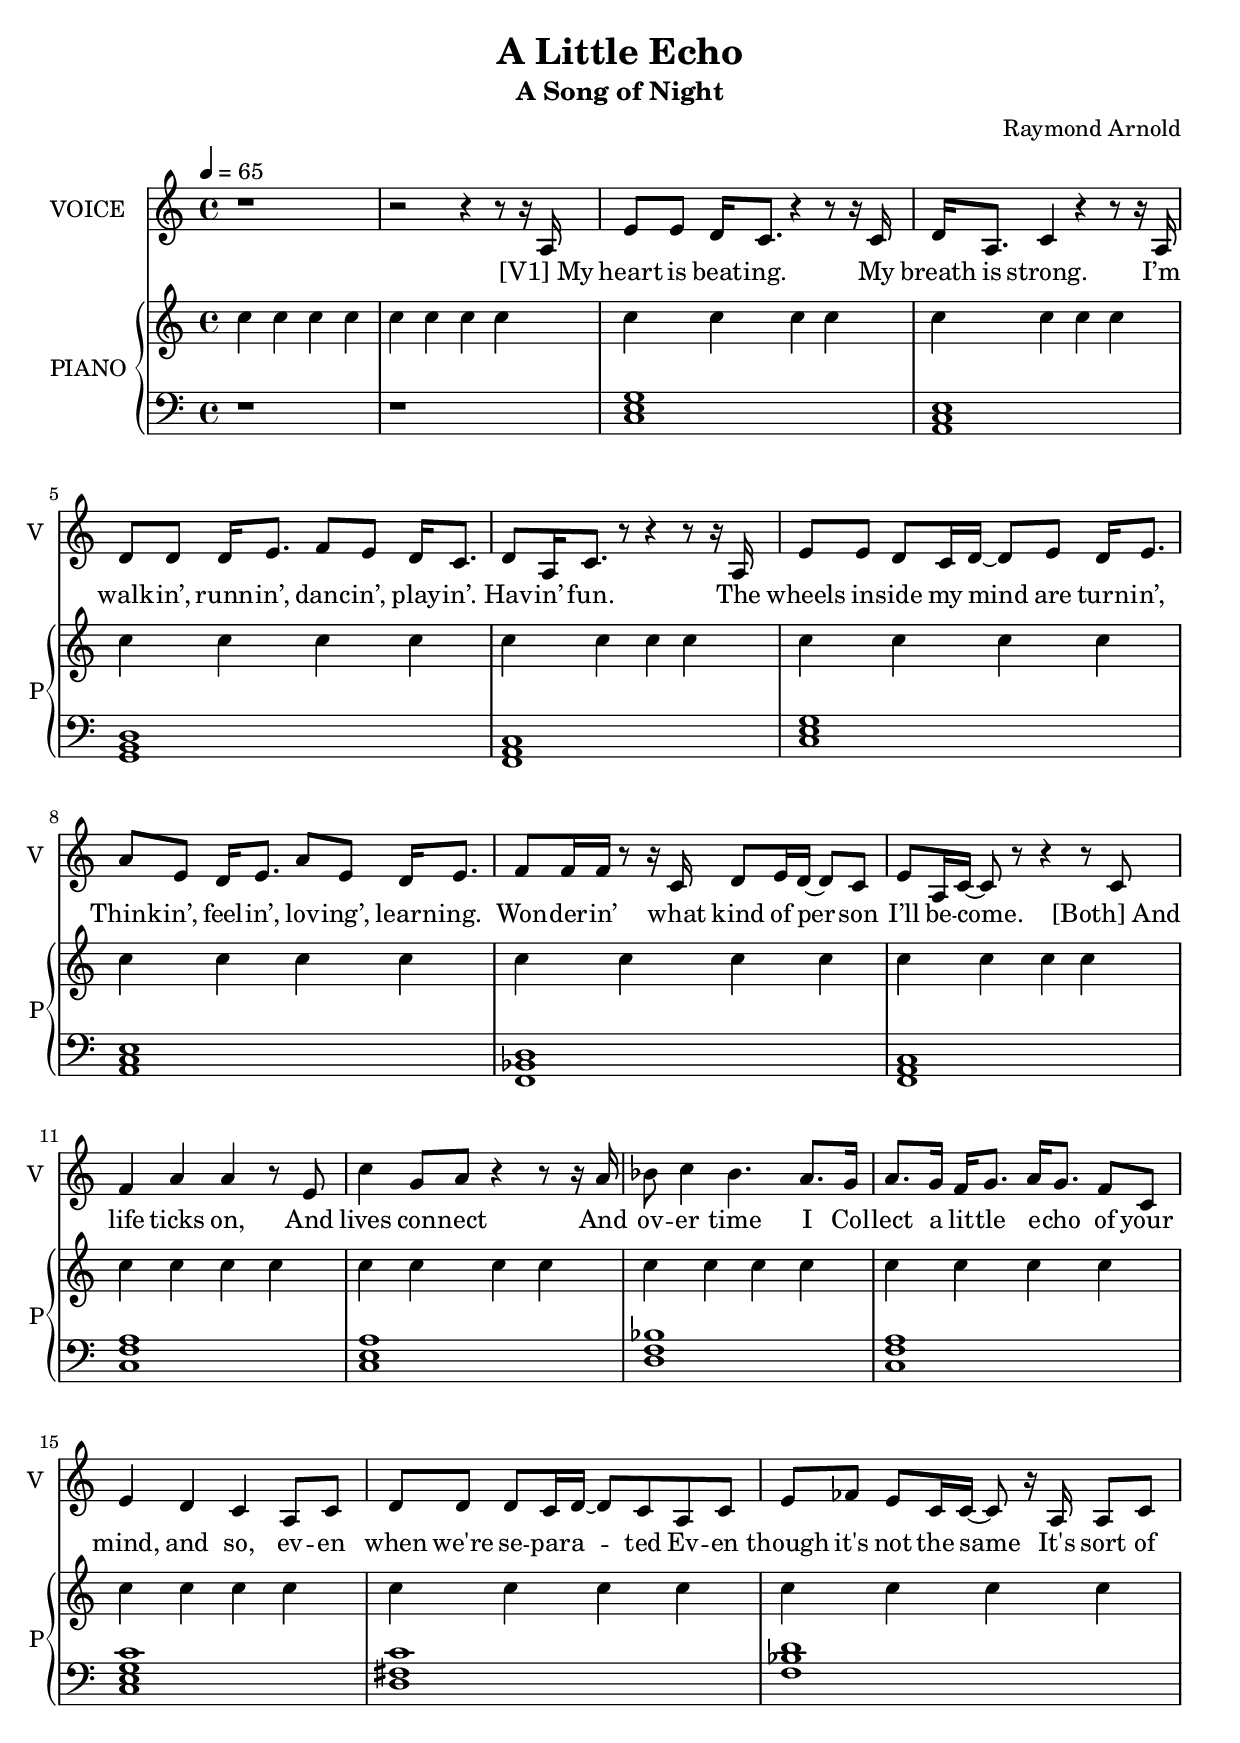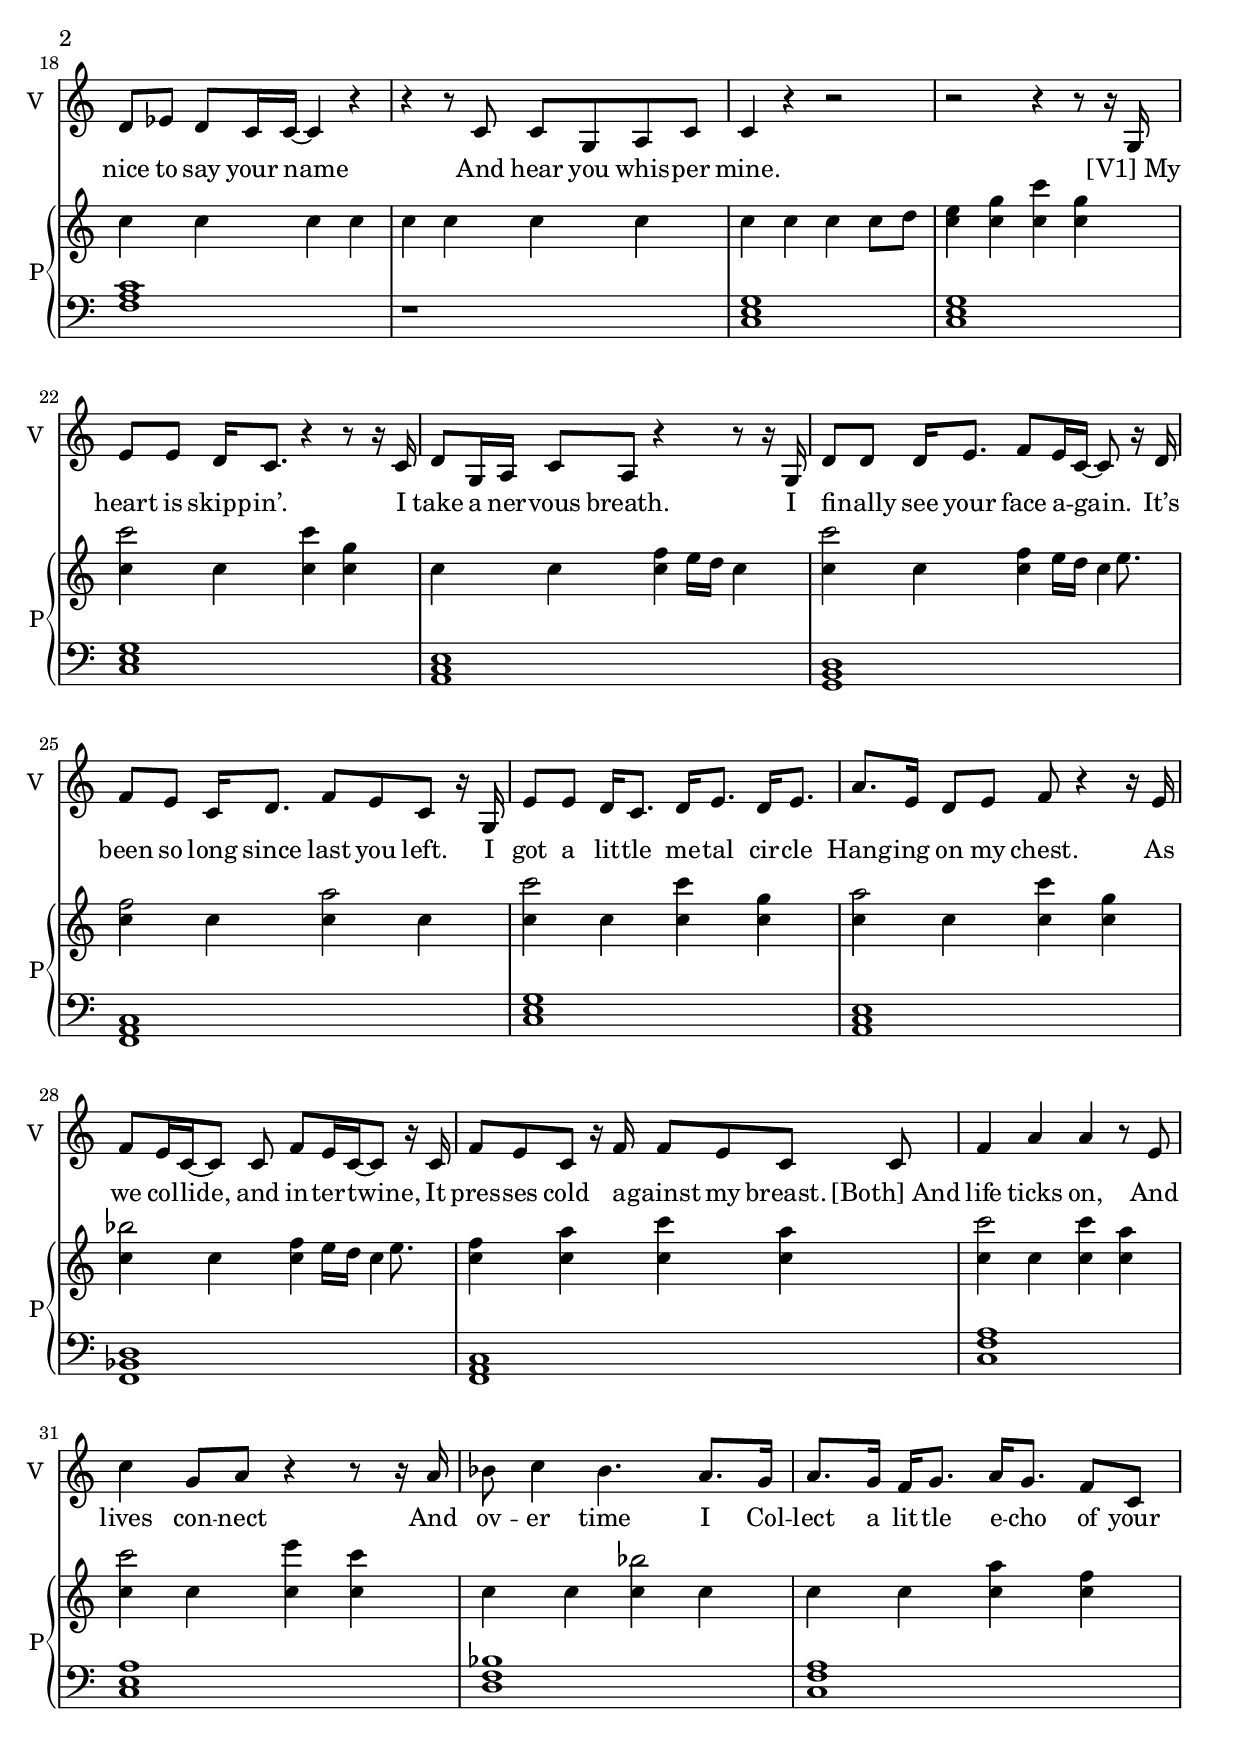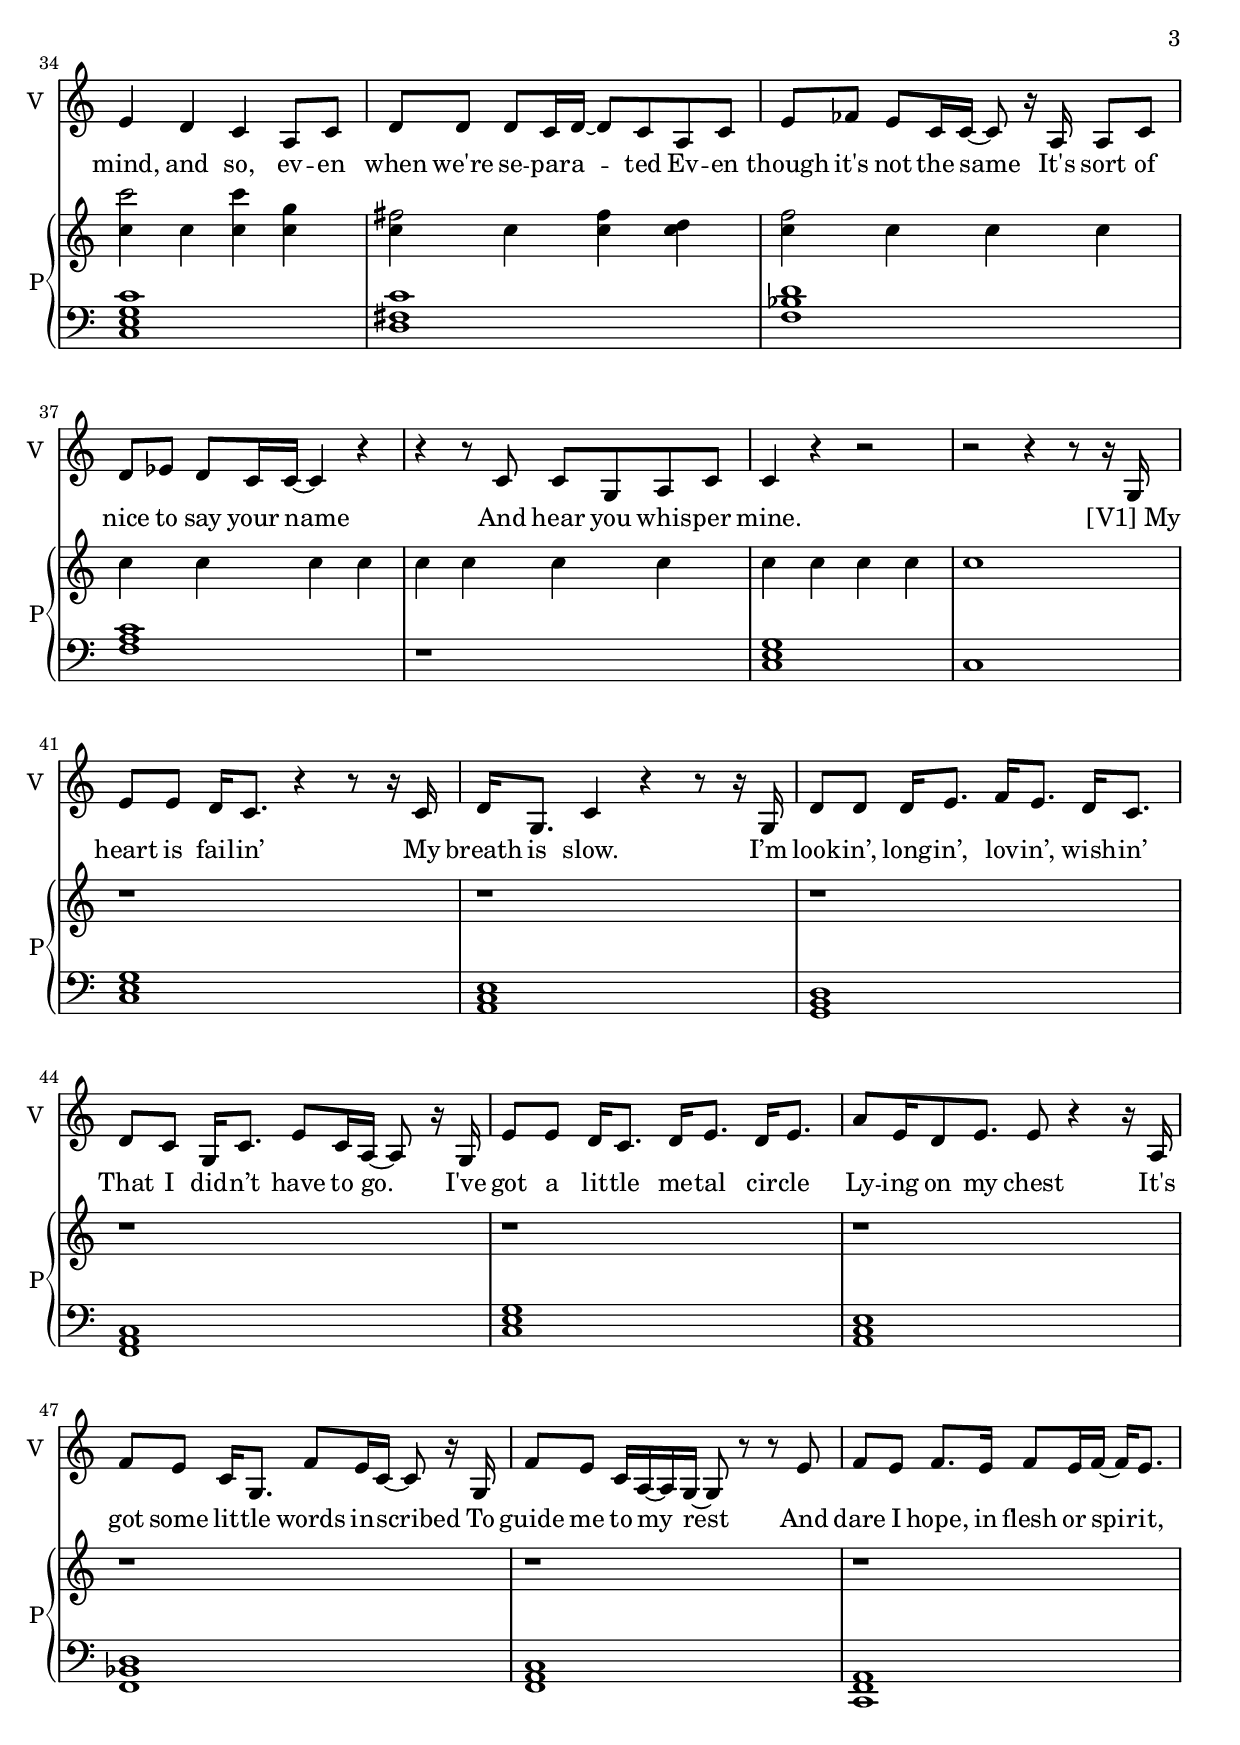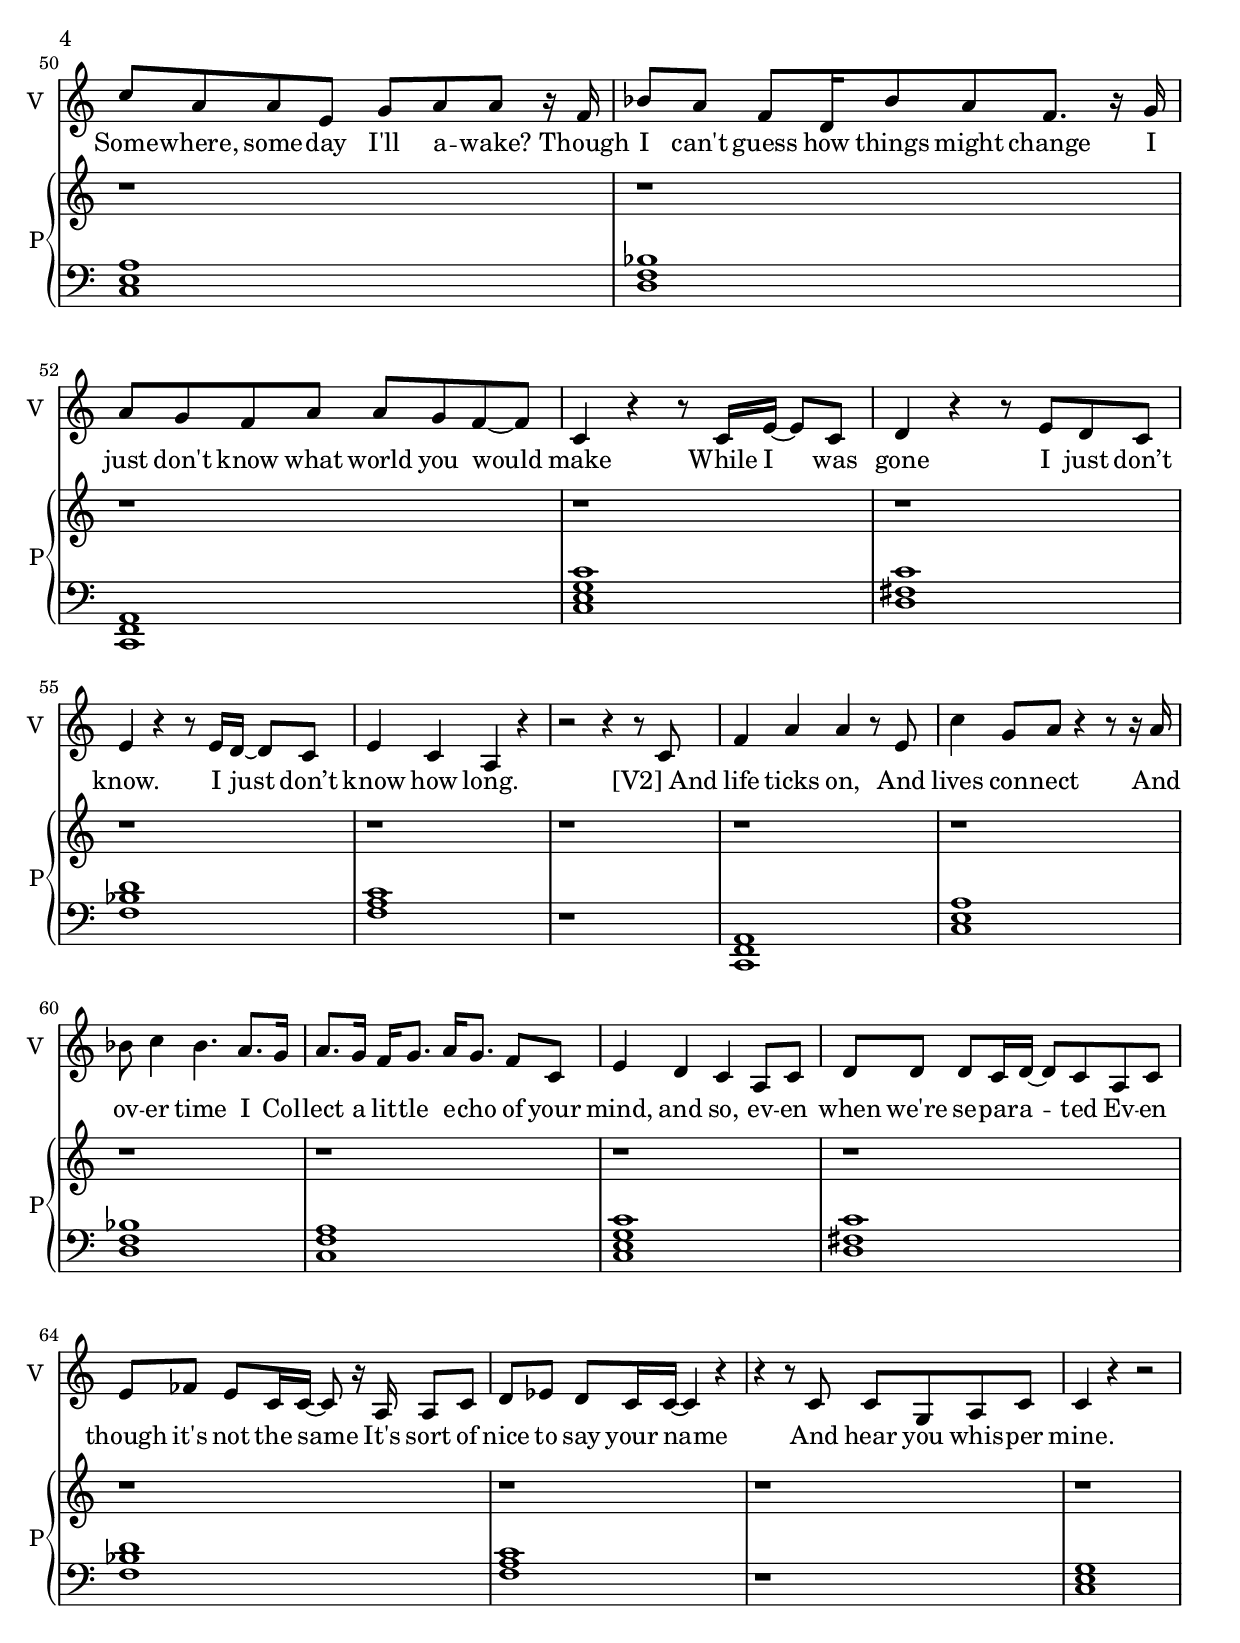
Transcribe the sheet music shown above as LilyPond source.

\version "2.18.2"

\header {
  title = "A Little Echo"
  subtitle = "A Song of Night"
  composer = "Raymond Arnold"
}

words = \lyricmode {
"[V1] My" heart is beat -- ing. 
My breath is strong. 
I’m walk -- in’, runn -- in’, danc -- in’, play -- in’. 
Hav -- in’ fun. 

The wheels in -- side my mind are turn -- in’, 
Think -- in’, feel -- in’, lov -- ing’, learn -- ing. 
Won -- der -- in’ what kind of per -- son 
I’ll be -- come. 

"[Both] And" life ticks on, 
And lives con -- nect 
And ov -- er time I 
Col -- lect a lit -- tle e -- cho 
of your mind, and so, ev -- en 
when we're se -- par -- a -- ted 
Ev -- en though it's not the same 
It's sort of nice to say your name 
And hear you whis -- per mine. 

"[V1] My" heart is skipp -- in’. 
I take a ner -- vous breath. 
I fi -- nally see your face a -- gain. 
It’s been so long since last you left. 

I got a lit -- tle me -- tal cir -- cle 
Hang -- ing on my chest. 
As we col -- lide, and in -- ter -- twine, 
It pres -- ses cold a -- gainst my breast. 

"[Both] And" life ticks on, 
And lives con -- nect 
And ov -- er time I 
Col -- lect a lit -- tle e -- cho 
of your mind, 
and so, ev -- en when we're se -- par -- a -- ted 
Ev -- en though it's not the same 
It's sort of nice to say your name 
And hear you whis -- per mine. 

"[V1] My" heart is fail -- in’ 
My breath is slow. 
I’m look -- in’, long -- in’, lov -- in’, wish -- in’ 
That I did -- n’t have to go. 

I've got a lit -- tle me -- tal cir -- cle
Ly -- ing on my chest
It's got some lit -- tle words in -- scribed
To guide me to my rest

And dare I hope, in flesh or spi -- rit,
Some -- where, some -- day I'll a -- wake?
Though I can't guess how things might change
I just don't know what world you would make
While I was gone
I just don’t know. 
I just don’t know how long. 

"[V2] And" life ticks on, 
And lives con -- nect 
And ov -- er time I 
Col -- lect a lit -- tle e -- cho 
of your mind, 
and so, ev -- en when we're se -- par -- a -- ted 
Ev -- en though it's not the same 
It's sort of nice to say your name 
And hear you whis -- per mine.   
}

vocal = \relative c' {
  r1 r2 r4 r8 r16 a e'8 e d16 c8.
  r4 r8 r16 c d a8. c4 r4 r8 r16
  a d8 d d16 e8. f8 e d16 c8.
  d8 a16 c8. r8 r4 r8 r16 
  a e'8 e d c16 d~ d8 e d16 e8.
  a8 e d16 e8. a8  e d16 e8.
  f8 f16 f r8 r16 c d8 e16 d~ d8 c
  e a,16 c~ c8 r8 r4 r8
  c f4 a a r8 e c'4 g8 a r4 r8 r16
  a16 bes8 c4 bes4. a8. g16
  a8. g16 f g8. a16 g8. f8 c
  e4 d c a8 c
  d d d c16 d~ d8 c a c
  e fes e c16 c~ c8 r16 a a8 c
  d ees d c16 c~ c4 r
  r4 r8 c c g a c c4 r4 r2
  r2 r4 r8 r16 g
  e'8 e d16 c8. r4 r8 r16 c
  d8 g,16 a c8 a r4 r8 r16 g
  d'8 d d16 e8. f8 e16 c~ c8 r16 d
  f8 e c16 d8. f8 e c r16 g
  e'8 e d16 c8. d16 e8. d16 e8.
  a e16 d8 e f r4 r16 e
  f8[ e16 c16~ c8] c f[ e16 c~ c8] r16 c
  f8 e c r16 f f8[ e c] c
  f4 a a r8 e c'4 g8 a r4 r8 r16
  a16 bes8 c4 bes4. a8. g16
  a8. g16 f g8. a16 g8. f8 c
  e4 d c a8 c
  d d d c16 d~ d8 c a c
  e fes e c16 c~ c8 r16 a a8 c
  d ees d c16 c~ c4 r
  r4 r8 c c g a c c4 r4 r2
  r2 r4 r8 r16 g
  e'8 e d16 c8. r4 r8 r16 c
  d16 g,8. c4 r4 r8 r16 g
  d'8 d d16 e8. f16 e8. d16 c8.
  d8 c g16 c8. e8 c16 a~ a8 r16 g
  e'8 e d16 c8. d16 e8. d16 e8.
  a8 e16 d8 e8. e8 r4 r16 a,
  f'8 e c16 g8. f'8 e16 c~ c8 r16 g
  f'8 e c16 a~ a g~ g8 r8 r e'
  f e f8. e16 f8 e16 f~ f e8.
  c'8 a a e g a a r16 f
  bes8 a f d16 bes'8 a f8. r16 g
  a8 g f a a g f~ f c4
  r4 r8 c16 e~ e8 c
  d4 r r8 e d c e4 r r8 e16 d~ d8 c
  e4 c a r
  r2 r4 r8  c f4 a a r8 e c'4 g8 a r4 r8 r16
  a16 bes8 c4 bes4. a8. g16
  a8. g16 f g8. a16 g8. f8 c
  e4 d c a8 c
  d d d c16 d~ d8 c a c
  e fes e c16 c~ c8 r16 a a8 c
  d ees d c16 c~ c4 r
  r4 r8 c c g a c c4 r4 r2
}

rp = \relative c'' {
  \repeat unfold 79 {c4} c8 d
  <<
    {
      \repeat unfold 76 {c4}
    }
    {
      e g c g
      c2 c4 g
      s2 f8 e16 d s4
      c'2 f,8 e16 d s e8.
      f2 a
      c c4 g
      a2 c4 g
      bes2 f8 e16 d s e8.
      f4 a c a
      c2 c4 a
      c2 e4 c
      s2 bes2
      s2 a4 f
      c'2 c4 g
      fis2 fis4 d
      f2 s
      s1 s s
    }
  >>
  c1
  \repeat unfold 27 {r1}
}

lp = \relative c {
  \chordmode {
    r1 r c,
    a,,:m g,, 
    f,, c,
    a,,:m bes,,/f
    f,, f,/c c,:1.3.6
    d,:1.3-.6- f,/c c,:1.3.5.8
    d,:1.3.7 bes,/f
    f, r c,
    c, c, a,,:m
    g,, f,,
    c, a,,:m
    f,,:1.4.6 f,,
    f,/c c,:1.3.6
    d,:1.3-.6- f,/c c,:1.3.5.8
    d,:1.3.7 bes,/f
    f, r c,
    c,:1
    c, a,,:m
    g,, f,, c, a,,:m
    bes,,/f f,,
    f,,/c c,:1.3.6
    d,:1.3-.6-
    f,,/c c,:1.3.5.8
    d,:1.3.7
    bes,/f f,
    r f,,/c c,:1.3.6
        d,:1.3-.6- f,/c c,:1.3.5.8
    d,:1.3.7 bes,/f
    f, r c,
  }
}

\score {
  <<
    \new Voice = "one" {
      \tempo 4 = 65
      \set Staff.midiInstrument = #"voice oohs"
      \set Staff.midiMinimumVolume = #0.8
      \set Staff.midiMaximumVolume = #1
      \set Staff.instrumentName = #"VOICE"
      \set Staff.shortInstrumentName = #"V"
      \vocal
    }
    \new Lyrics \lyricsto "one" {
      \words
    }
    \new PianoStaff <<
      \set PianoStaff.instrumentName = #"PIANO"
      \set PianoStaff.shortInstrumentName = #"P"
      \new Voice {
          \set Staff.midiMinimumVolume = #0.6
          \set Staff.midiMaximumVolume = #0.8
          \rp
        
      }
      \new Voice {
          \set Staff.midiMinimumVolume = #0.4
          \set Staff.midiMaximumVolume = #0.6
          \clef bass
          \lp
        
      }
    >>
  >>
  \layout {}
  \midi {}
}